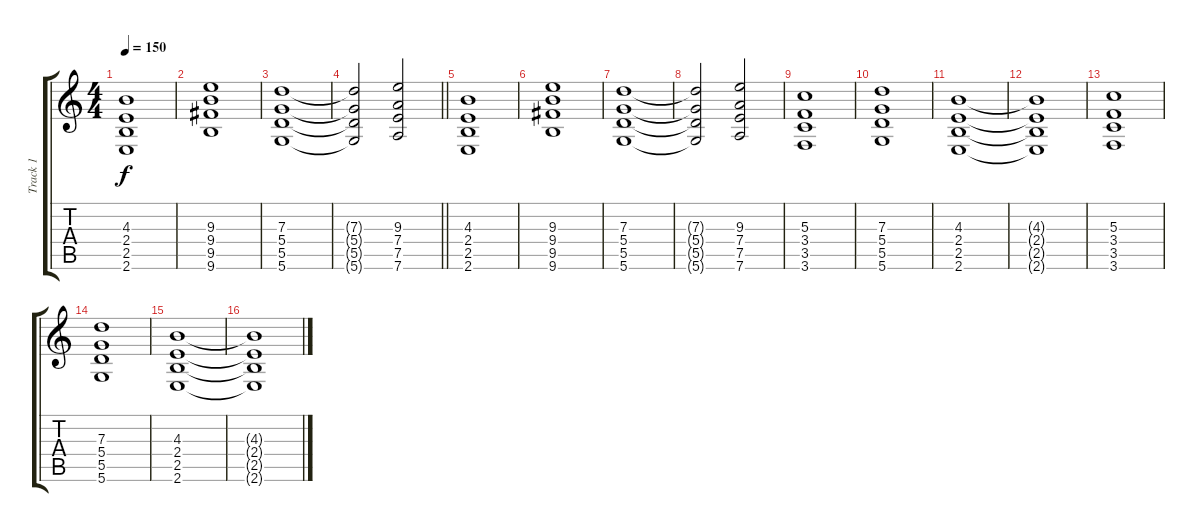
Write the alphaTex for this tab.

\track ("Track 1" "Track 1") {instrument overdrivenguitar}
\staff {score tabs}
\tuning (E4 B3 G3 D3 A2 D2) {hide}
\ts (4 4)
\tempo 150
\clef g2
\ks c
(4.3 2.4 2.5 2.6).1{dy f} |
(9.3 9.4 9.5 9.6).1 |
(7.3 5.4 5.5 5.6).1 |
\barLineRight lightlight
(7.3{t} 5.4{t} 5.5{t} 5.6{t}).2 (9.3 7.4 7.5 7.6).2 |
(4.3 2.4 2.5 2.6).1 |
(9.3 9.4 9.5 9.6).1 |
(7.3 5.4 5.5 5.6).1 |
(7.3{t} 5.4{t} 5.5{t} 5.6{t}).2 (9.3 7.4 7.5 7.6).2 |
(5.3 3.4 3.5 3.6).1 |
(7.3 5.4 5.5 5.6).1 |
(4.3 2.4 2.5 2.6).1 |
(4.3{t} 2.4{t} 2.5{t} 2.6{t}).1 |
(5.3 3.4 3.5 3.6).1 |
(7.3 5.4 5.5 5.6).1 |
(4.3 2.4 2.5 2.6).1 |
(4.3{t} 2.4{t} 2.5{t} 2.6{t}).1
